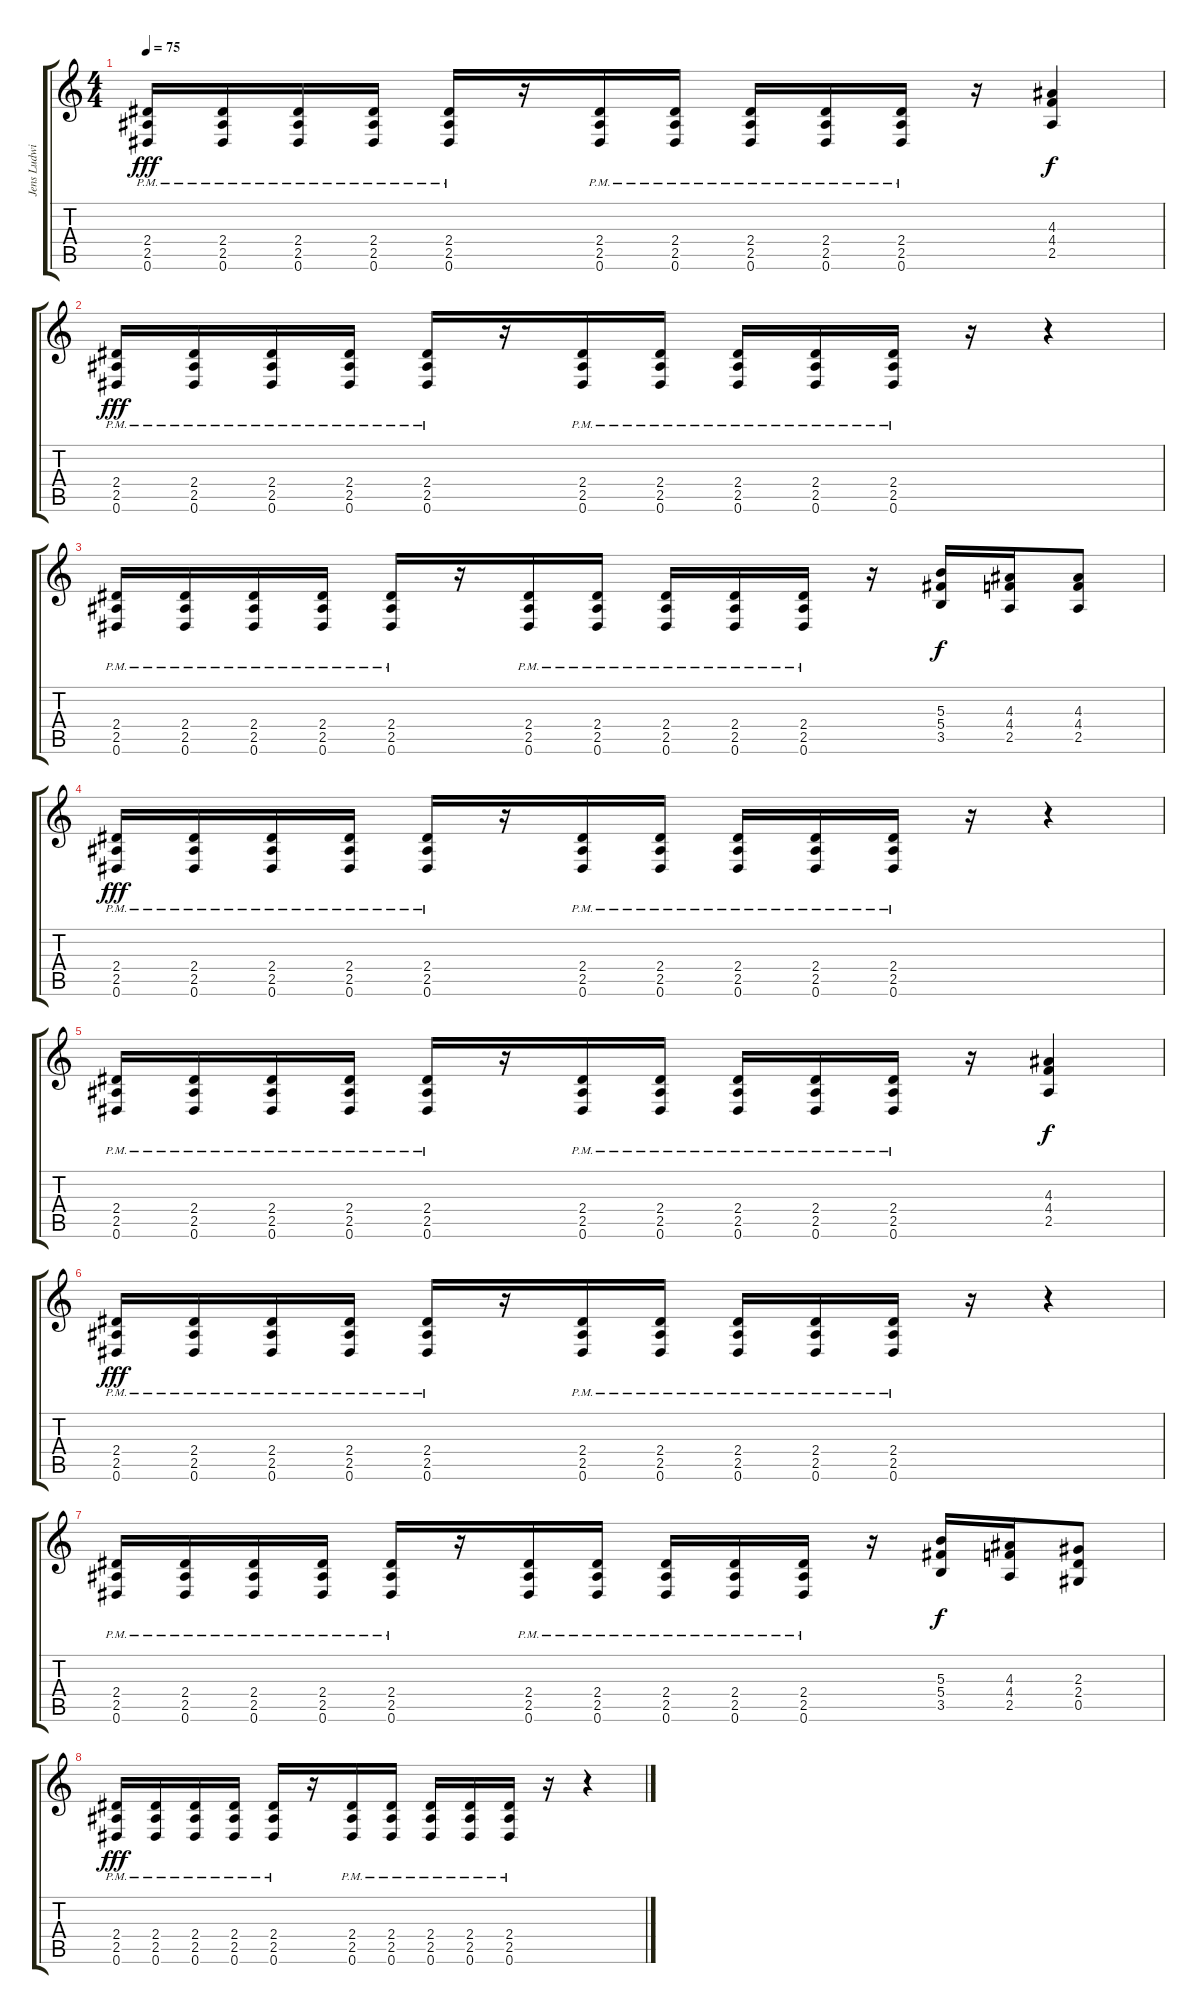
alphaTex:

\track ("Jens Ludwig" "Jens Ludwi") {instrument distortionguitar}
\staff {score tabs}
\tuning (Eb4 Bb3 Gb3 Db3 Ab2 Eb2) {hide}
\ts (4 4)
\tempo 75
\clef g2
\ks c
(2.4{pm} 2.5{pm} 0.6{pm}).16{dy fff} (2.4{pm} 2.5{pm} 0.6{pm}).16 (2.4{pm} 2.5{pm} 0.6{pm}).16 (2.4{pm} 2.5{pm} 0.6{pm}).16 (2.4{pm} 2.5{pm} 0.6{pm}).16 r.16 (2.4{pm} 2.5{pm} 0.6{pm}).16 (2.4{pm} 2.5{pm} 0.6{pm}).16 (2.4{pm} 2.5{pm} 0.6{pm}).16 (2.4{pm} 2.5{pm} 0.6{pm}).16 (2.4{pm} 2.5{pm} 0.6{pm}).16 r.16 (4.3 4.4 2.5).4{dy f} |
(2.4{pm} 2.5{pm} 0.6{pm}).16{dy fff} (2.4{pm} 2.5{pm} 0.6{pm}).16 (2.4{pm} 2.5{pm} 0.6{pm}).16 (2.4{pm} 2.5{pm} 0.6{pm}).16 (2.4{pm} 2.5{pm} 0.6{pm}).16 r.16 (2.4{pm} 2.5{pm} 0.6{pm}).16 (2.4{pm} 2.5{pm} 0.6{pm}).16 (2.4{pm} 2.5{pm} 0.6{pm}).16 (2.4{pm} 2.5{pm} 0.6{pm}).16 (2.4{pm} 2.5{pm} 0.6{pm}).16 r.16 r.4 |
(2.4{pm} 2.5{pm} 0.6{pm}).16 (2.4{pm} 2.5{pm} 0.6{pm}).16 (2.4{pm} 2.5{pm} 0.6{pm}).16 (2.4{pm} 2.5{pm} 0.6{pm}).16 (2.4{pm} 2.5{pm} 0.6{pm}).16 r.16 (2.4{pm} 2.5{pm} 0.6{pm}).16 (2.4{pm} 2.5{pm} 0.6{pm}).16 (2.4{pm} 2.5{pm} 0.6{pm}).16 (2.4{pm} 2.5{pm} 0.6{pm}).16 (2.4{pm} 2.5{pm} 0.6{pm}).16 r.16 (5.3 5.4 3.5).16{dy f} (4.3 4.4 2.5).16 (4.3 4.4 2.5).8 |
(2.4{pm} 2.5{pm} 0.6{pm}).16{dy fff} (2.4{pm} 2.5{pm} 0.6{pm}).16 (2.4{pm} 2.5{pm} 0.6{pm}).16 (2.4{pm} 2.5{pm} 0.6{pm}).16 (2.4{pm} 2.5{pm} 0.6{pm}).16 r.16 (2.4{pm} 2.5{pm} 0.6{pm}).16 (2.4{pm} 2.5{pm} 0.6{pm}).16 (2.4{pm} 2.5{pm} 0.6{pm}).16 (2.4{pm} 2.5{pm} 0.6{pm}).16 (2.4{pm} 2.5{pm} 0.6{pm}).16 r.16 r.4 |
(2.4{pm} 2.5{pm} 0.6{pm}).16 (2.4{pm} 2.5{pm} 0.6{pm}).16 (2.4{pm} 2.5{pm} 0.6{pm}).16 (2.4{pm} 2.5{pm} 0.6{pm}).16 (2.4{pm} 2.5{pm} 0.6{pm}).16 r.16 (2.4{pm} 2.5{pm} 0.6{pm}).16 (2.4{pm} 2.5{pm} 0.6{pm}).16 (2.4{pm} 2.5{pm} 0.6{pm}).16 (2.4{pm} 2.5{pm} 0.6{pm}).16 (2.4{pm} 2.5{pm} 0.6{pm}).16 r.16 (4.3 4.4 2.5).4{dy f} |
(2.4{pm} 2.5{pm} 0.6{pm}).16{dy fff} (2.4{pm} 2.5{pm} 0.6{pm}).16 (2.4{pm} 2.5{pm} 0.6{pm}).16 (2.4{pm} 2.5{pm} 0.6{pm}).16 (2.4{pm} 2.5{pm} 0.6{pm}).16 r.16 (2.4{pm} 2.5{pm} 0.6{pm}).16 (2.4{pm} 2.5{pm} 0.6{pm}).16 (2.4{pm} 2.5{pm} 0.6{pm}).16 (2.4{pm} 2.5{pm} 0.6{pm}).16 (2.4{pm} 2.5{pm} 0.6{pm}).16 r.16 r.4 |
(2.4{pm} 2.5{pm} 0.6{pm}).16 (2.4{pm} 2.5{pm} 0.6{pm}).16 (2.4{pm} 2.5{pm} 0.6{pm}).16 (2.4{pm} 2.5{pm} 0.6{pm}).16 (2.4{pm} 2.5{pm} 0.6{pm}).16 r.16 (2.4{pm} 2.5{pm} 0.6{pm}).16 (2.4{pm} 2.5{pm} 0.6{pm}).16 (2.4{pm} 2.5{pm} 0.6{pm}).16 (2.4{pm} 2.5{pm} 0.6{pm}).16 (2.4{pm} 2.5{pm} 0.6{pm}).16 r.16 (5.3 5.4 3.5).16{dy f} (4.3 4.4 2.5).16 (2.3 2.4 0.5).8 |
(2.4{pm} 2.5{pm} 0.6{pm}).16{dy fff} (2.4{pm} 2.5{pm} 0.6{pm}).16 (2.4{pm} 2.5{pm} 0.6{pm}).16 (2.4{pm} 2.5{pm} 0.6{pm}).16 (2.4{pm} 2.5{pm} 0.6{pm}).16 r.16 (2.4{pm} 2.5{pm} 0.6{pm}).16 (2.4{pm} 2.5{pm} 0.6{pm}).16 (2.4{pm} 2.5{pm} 0.6{pm}).16 (2.4{pm} 2.5{pm} 0.6{pm}).16 (2.4{pm} 2.5{pm} 0.6{pm}).16 r.16 r.4
